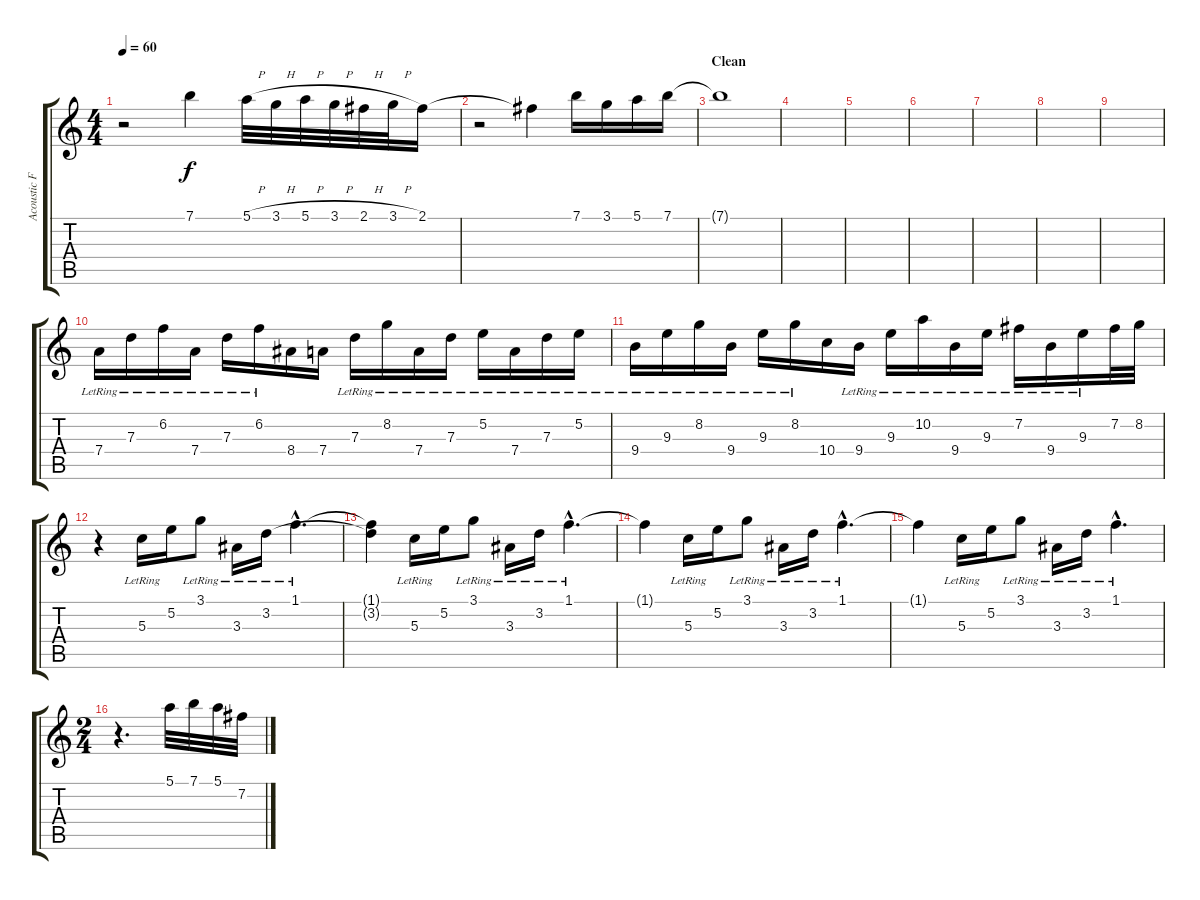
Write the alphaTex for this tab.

\track ("Acoustic Fills" "Acoustic F") {instrument acousticguitarsteel}
\staff {score tabs}
\tuning (E4 B3 G3 D3 A2 E2) {hide}
\ts (4 4)
\tempo 60
\clef g2
\ks c
r.2{dy f} 7.1{t}.4 5.1{h}.32 3.1{h}.32 5.1{h}.32 3.1{h}.32 2.1{h}.32 3.1{h}.32 2.1.16 |
r.2 2.1{t}.4 7.1.16 3.1.16 5.1.16 7.1.16 |
\section ("" "Clean")
7.1{t}.1 |
|
|
|
|
|
|
7.4{lr}.16 7.3{lr}.16 6.2{lr}.16 7.4{lr}.16 7.3{lr}.16 6.2{lr}.16 8.4.16 7.4.16 7.3{lr}.16 8.2{lr}.16 7.4{lr}.16 7.3{lr}.16 5.2{lr}.16 7.4{lr}.16 7.3{lr}.16 5.2{lr}.16 |
9.4{lr}.16 9.3{lr}.16 8.2{lr}.16 9.4{lr}.16 9.3{lr}.16 8.2{lr}.16 10.4.16 9.4{lr}.16 9.3{lr}.16 10.2{lr}.16 9.4{lr}.16 9.3{lr}.16 7.2{lr}.16 9.4{lr}.16 9.3{lr}.16 7.2.32 8.2.32 |
r.4 5.3{lr}.16 5.2.16 3.1{lr}.8 3.3{lr}.16 3.2{lr}.16 1.1{hac lr}.4{d} |
(1.1{t} 3.2{t}).4 5.3{lr}.16 5.2.16 3.1{lr}.8 3.3{lr}.16 3.2{lr}.16 1.1{hac lr}.4{d} |
1.1{t}.4 5.3{lr}.16 5.2.16 3.1{lr}.8 3.3{lr}.16 3.2{lr}.16 1.1{hac lr}.4{d} |
1.1{t}.4 5.3{lr}.16 5.2.16 3.1{lr}.8 3.3{lr}.16 3.2{lr}.16 1.1{hac lr}.4{d} |
\ts (2 4)
r.4{d} 5.1.32 7.1.32 5.1.32 7.2.32
